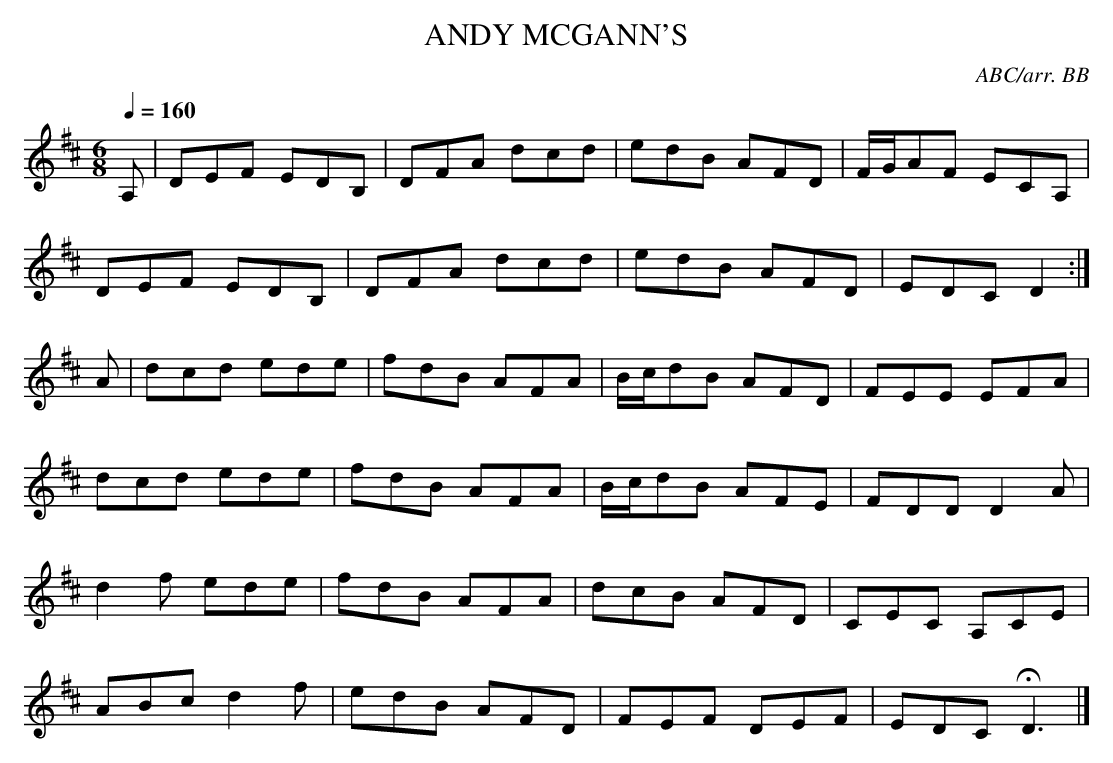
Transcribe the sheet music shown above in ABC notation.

X:1
T:ANDY MCGANN'S
C:ABC/arr. BB
Q:1/4=160
M:6/8
L:1/8
K:D
A,|DEF EDB,|DFA dcd|edB AFD|F/G/AF ECA,|
DEF EDB,|DFA dcd|edB AFD|EDC D2 :|
A|dcd ede|fdB AFA|B/c/dB AFD|FEE EFA|
dcd ede|fdB AFA|B/c/dB AFE|FDD D2A|
d2f ede|fdB AFA|dcB AFD|CEC A,CE|
ABc d2f|edB AFD|FEF DEF|EDC HD3 |]
